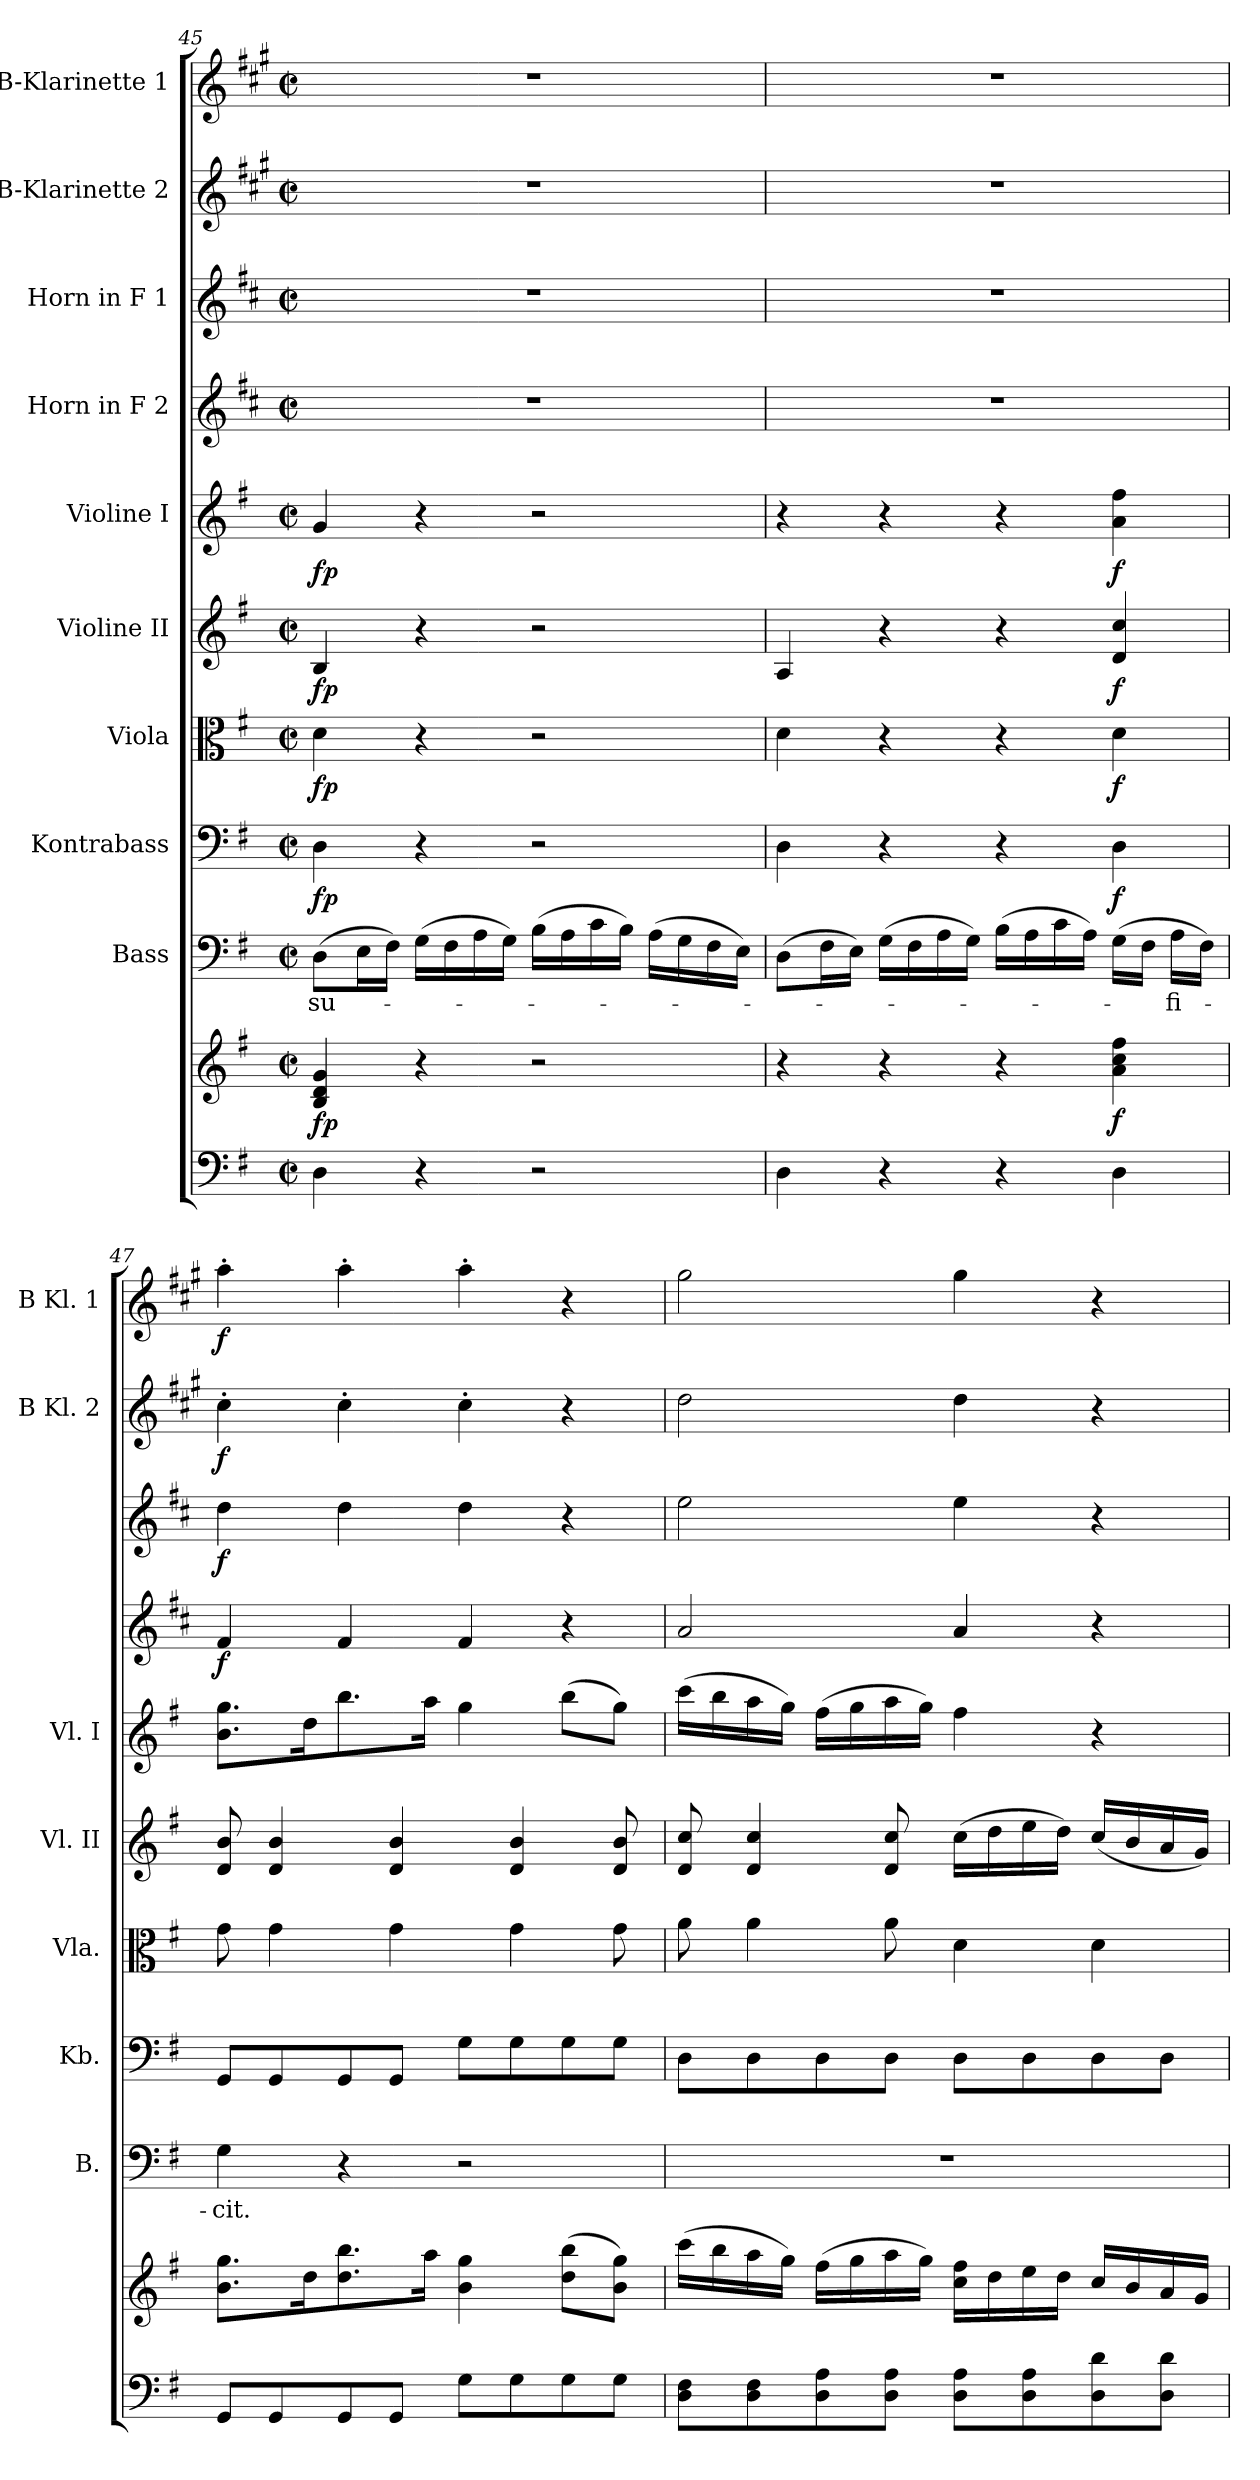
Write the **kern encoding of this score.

**kern	**kern	**dynam	**kern	**text	**kern	**dynam	**kern	**dynam	**kern	**dynam	**kern	**dynam	**kern	**dynam	**kern	**dynam	**kern	**dynam	**kern	**dynam
*part10	*part10	*part10	*part9	*part9	*part8	*part8	*part7	*part7	*part6	*part6	*part5	*part5	*part4	*part4	*part3	*part3	*part2	*part2	*part1	*part1
*staff11	*staff10	*staff10/11	*staff9	*staff9	*staff8	*staff8	*staff7	*staff7	*staff6	*staff6	*staff5	*staff5	*staff4	*staff4	*staff3	*staff3	*staff2	*staff2	*staff1	*staff1
*	*	*	*I"Bass	*	*I"Kontrabass	*	*I"Viola	*	*I"Violine II	*	*I"Violine I	*	*I"Horn in F 2	*	*I"Horn in F 1	*	*I"B-Klarinette 2	*	*I"B-Klarinette 1	*
*	*	*	*I'B.	*	*I'Kb.	*	*I'Vla.	*	*I'Vl. II	*	*I'Vl. I	*	*	*	*	*	*I'B Kl. 2	*	*I'B Kl. 1	*
!!LO:PB:g=z
*clefF4	*clefG2	*	*clefF4	*	*clefF4	*	*clefC3	*	*clefG2	*	*clefG2	*	*clefG2	*	*clefG2	*	*clefG2	*	*clefG2	*
*	*	*	*	*	*ITrd7c12	*	*	*	*	*	*	*	*ITrd4c7	*	*ITrd4c7	*	*ITrd1c2	*	*ITrd1c2	*
*k[f#]	*k[f#]	*	*k[f#]	*	*k[f#]	*	*k[f#]	*	*k[f#]	*	*k[f#]	*	*k[f#]	*	*k[f#]	*	*k[f#]	*	*k[f#]	*
*G:	*G:	*	*G:	*	*G:	*	*G:	*	*G:	*	*G:	*	*G:	*	*G:	*	*G:	*	*G:	*
*M2/2	*M2/2	*	*M2/2	*	*M2/2	*	*M2/2	*	*M2/2	*	*M2/2	*	*M2/2	*	*M2/2	*	*M2/2	*	*M2/2	*
*met(c|)	*met(c|)	*	*met(c|)	*	*met(c|)	*	*met(c|)	*	*met(c|)	*	*met(c|)	*	*met(c|)	*	*met(c|)	*	*met(c|)	*	*met(c|)	*
=45	=45	=45	=45	=45	=45	=45	=45	=45	=45	=45	=45	=45	=45	=45	=45	=45	=45	=45	=45	=45
!	!	!LO:DY:b	!	!LO:LY:b	!	!LO:DY:b	!	!LO:DY:b	!	!LO:DY:b	!	!LO:DY:b	!	!	!	!	!	!	!	!
4D\	4B/ 4d/ 4g/	fp	(>8D\L	su-	4DD\	fp	4d\	fp	4B/	fp	4g/	fp	1r	.	1r	.	1r	.	1r	.
.	.	.	16E\L	.	.	.	.	.	.	.	.	.	.	.	.	.	.	.	.	.
.	.	.	16F#\JJ)	.	.	.	.	.	.	.	.	.	.	.	.	.	.	.	.	.
4r	4r	.	(>16G\LL	.	4r	.	4r	.	4r	.	4r	.	.	.	.	.	.	.	.	.
.	.	.	16F#\	.	.	.	.	.	.	.	.	.	.	.	.	.	.	.	.	.
.	.	.	16A\	.	.	.	.	.	.	.	.	.	.	.	.	.	.	.	.	.
.	.	.	16G\JJ)	.	.	.	.	.	.	.	.	.	.	.	.	.	.	.	.	.
2r	2r	.	(>16B\LL	.	2r	.	2r	.	2r	.	2r	.	.	.	.	.	.	.	.	.
.	.	.	16A\	.	.	.	.	.	.	.	.	.	.	.	.	.	.	.	.	.
.	.	.	16c\	.	.	.	.	.	.	.	.	.	.	.	.	.	.	.	.	.
.	.	.	16B\JJ)	.	.	.	.	.	.	.	.	.	.	.	.	.	.	.	.	.
.	.	.	(>16A\LL	.	.	.	.	.	.	.	.	.	.	.	.	.	.	.	.	.
.	.	.	16G\	.	.	.	.	.	.	.	.	.	.	.	.	.	.	.	.	.
.	.	.	16F#\	.	.	.	.	.	.	.	.	.	.	.	.	.	.	.	.	.
.	.	.	16E\JJ)	.	.	.	.	.	.	.	.	.	.	.	.	.	.	.	.	.
=46	=46	=46	=46	=46	=46	=46	=46	=46	=46	=46	=46	=46	=46	=46	=46	=46	=46	=46	=46	=46
4D\	4r	.	(>8D\L	.	4DD\	.	4d\	.	4A/	.	4r	.	1r	.	1r	.	1r	.	1r	.
.	.	.	16F#\L	.	.	.	.	.	.	.	.	.	.	.	.	.	.	.	.	.
.	.	.	16E\JJ)	.	.	.	.	.	.	.	.	.	.	.	.	.	.	.	.	.
4r	4r	.	(>16G\LL	.	4r	.	4r	.	4r	.	4r	.	.	.	.	.	.	.	.	.
.	.	.	16F#\	.	.	.	.	.	.	.	.	.	.	.	.	.	.	.	.	.
.	.	.	16A\	.	.	.	.	.	.	.	.	.	.	.	.	.	.	.	.	.
.	.	.	16G\JJ)	.	.	.	.	.	.	.	.	.	.	.	.	.	.	.	.	.
4r	4r	.	(>16B\LL	.	4r	.	4r	.	4r	.	4r	.	.	.	.	.	.	.	.	.
.	.	.	16A\	.	.	.	.	.	.	.	.	.	.	.	.	.	.	.	.	.
.	.	.	16c\	.	.	.	.	.	.	.	.	.	.	.	.	.	.	.	.	.
.	.	.	16A\JJ)	.	.	.	.	.	.	.	.	.	.	.	.	.	.	.	.	.
!	!	!LO:DY:b	!	!	!	!LO:DY:b	!	!LO:DY:b	!	!LO:DY:b	!	!LO:DY:b	!	!	!	!	!	!	!	!
4D\	4a\ 4cc\ 4ff#\	f	(>16G\LL	.	4DD\	f	4d\	f	4d/ 4cc/	f	4a\ 4ff#\	f	.	.	.	.	.	.	.	.
.	.	.	16F#\JJ	.	.	.	.	.	.	.	.	.	.	.	.	.	.	.	.	.
!	!	!	!	!LO:LY:b	!	!	!	!	!	!	!	!	!	!	!	!	!	!	!	!
.	.	.	16A\LL	-fi-	.	.	.	.	.	.	.	.	.	.	.	.	.	.	.	.
.	.	.	16F#\JJ)	.	.	.	.	.	.	.	.	.	.	.	.	.	.	.	.	.
=47	=47	=47	=47	=47	=47	=47	=47	=47	=47	=47	=47	=47	=47	=47	=47	=47	=47	=47	=47	=47
!	!	!	!	!LO:LY:b	!	!	!	!	!	!	!	!	!	!LO:DY:b	!	!LO:DY:b	!	!LO:DY:b	!	!LO:DY:b
8GG/L	8.b\ 8.gg\L	.	4G\	-cit.	8GGG/L	.	8g\	.	8d/ 8b/	.	8.b\ 8.gg\L	.	4B/	f	4g\	f	4b'>\	f	4gg'>\	f
8GG/	.	.	.	.	8GGG/	.	4g\	.	4d/ 4b/	.	.	.	.	.	.	.	.	.	.	.
.	16dd\k	.	.	.	.	.	.	.	.	.	16dd\k	.	.	.	.	.	.	.	.	.
8GG/	8.dd\ 8.bb\	.	4r	.	8GGG/	.	.	.	.	.	8.bb\	.	4B/	.	4g\	.	4b'>\	.	4gg'>\	.
8GG/J	.	.	.	.	8GGG/J	.	4g\	.	4d/ 4b/	.	.	.	.	.	.	.	.	.	.	.
.	16aa\Jk	.	.	.	.	.	.	.	.	.	16aa\Jk	.	.	.	.	.	.	.	.	.
8G\L	4b\ 4gg\	.	2r	.	8GG\L	.	.	.	.	.	4gg\	.	4B/	.	4g\	.	4b'>\	.	4gg'>\	.
8G\	.	.	.	.	8GG\	.	4g\	.	4d/ 4b/	.	.	.	.	.	.	.	.	.	.	.
8G\	(>8dd\ 8bb\L	.	.	.	8GG\	.	.	.	.	.	(>8bb\L	.	4r	.	4r	.	4r	.	4r	.
8G\J	8b\ 8gg\J)	.	.	.	8GG\J	.	8g\	.	8d/ 8b/	.	8gg\J)	.	.	.	.	.	.	.	.	.
!!LO:PB:g=z
=48	=48	=48	=48	=48	=48	=48	=48	=48	=48	=48	=48	=48	=48	=48	=48	=48	=48	=48	=48	=48
8D\ 8F#\L	(>16ccc\LL	.	1r	.	8DD\L	.	8a\	.	8d/ 8cc/	.	(>16ccc\LL	.	2d/	.	2a\	.	2cc\	.	2ff#\	.
.	16bb\	.	.	.	.	.	.	.	.	.	16bb\	.	.	.	.	.	.	.	.	.
8D\ 8F#\	16aa\	.	.	.	8DD\	.	4a\	.	4d/ 4cc/	.	16aa\	.	.	.	.	.	.	.	.	.
.	16gg\JJ)	.	.	.	.	.	.	.	.	.	16gg\JJ)	.	.	.	.	.	.	.	.	.
8D\ 8A\	(>16ff#\LL	.	.	.	8DD\	.	.	.	.	.	(>16ff#\LL	.	.	.	.	.	.	.	.	.
.	16gg\	.	.	.	.	.	.	.	.	.	16gg\	.	.	.	.	.	.	.	.	.
8D\ 8A\J	16aa\	.	.	.	8DD\J	.	8a\	.	8d/ 8cc/	.	16aa\	.	.	.	.	.	.	.	.	.
.	16gg\JJ)	.	.	.	.	.	.	.	.	.	16gg\JJ)	.	.	.	.	.	.	.	.	.
8D\ 8A\L	16cc\ 16ff#\LL	.	.	.	8DD\L	.	4d\	.	(>16cc\LL	.	4ff#\	.	4d/	.	4a\	.	4cc\	.	4ff#\	.
.	16dd\	.	.	.	.	.	.	.	16dd\	.	.	.	.	.	.	.	.	.	.	.
8D\ 8A\	16ee\	.	.	.	8DD\	.	.	.	16ee\	.	.	.	.	.	.	.	.	.	.	.
.	16dd\JJ	.	.	.	.	.	.	.	16dd\JJ)	.	.	.	.	.	.	.	.	.	.	.
8D\ 8d\	16cc/LL	.	.	.	8DD\	.	4d\	.	(<16cc/LL	.	4r	.	4r	.	4r	.	4r	.	4r	.
.	16b/	.	.	.	.	.	.	.	16b/	.	.	.	.	.	.	.	.	.	.	.
8D\ 8d\J	16a/	.	.	.	8DD\J	.	.	.	16a/	.	.	.	.	.	.	.	.	.	.	.
.	16g/JJ	.	.	.	.	.	.	.	16g/JJ)	.	.	.	.	.	.	.	.	.	.	.
=	=	=	=	=	=	=	=	=	=	=	=	=	=	=	=	=	=	=	=	=
*-	*-	*-	*-	*-	*-	*-	*-	*-	*-	*-	*-	*-	*-	*-	*-	*-	*-	*-	*-	*-
